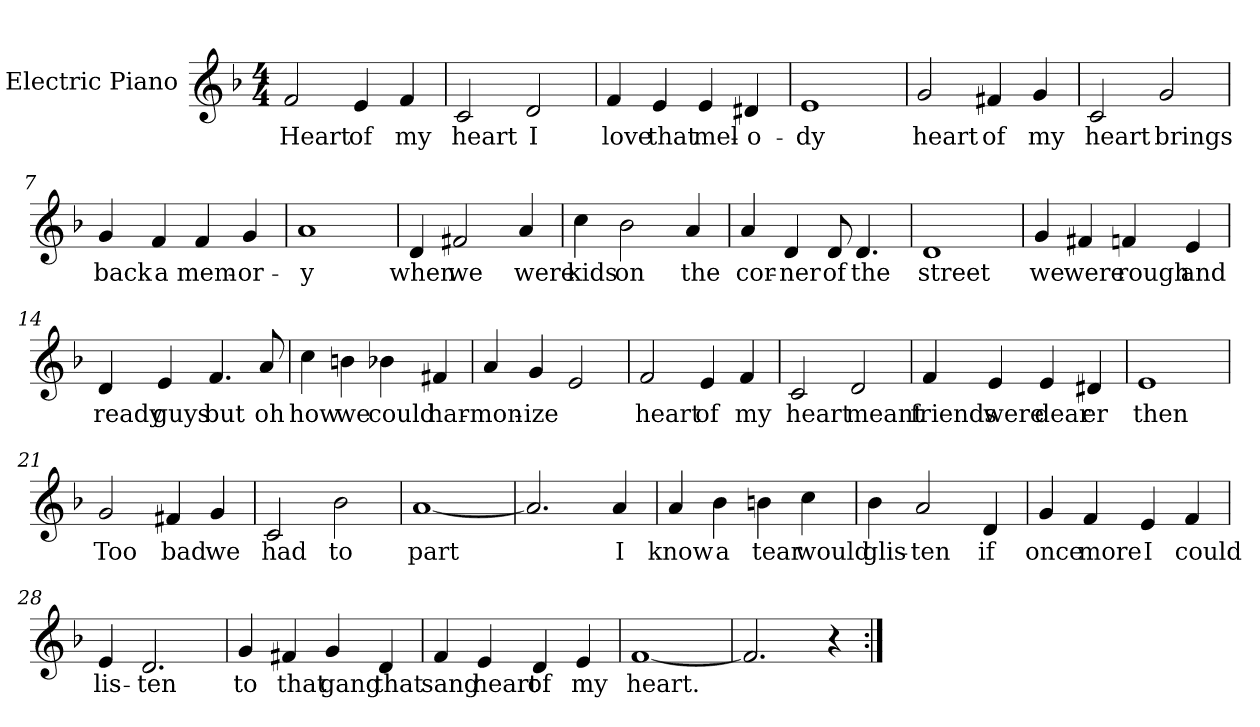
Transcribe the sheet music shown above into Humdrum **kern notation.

**kern	**text
*part1	*part1
*staff1	*staff1
*I"Electric Piano	*
*I'E.Pno	*
*clefG2	*
*k[b-]	*
*F:	*
*M4/4	*
=1	=1
2f/	Heart
4e/	of
4f/	my
=2	=2
2c/	heart
2d/	I
=3	=3
4f/	love
4e/	that
4e/	mel-
4d#X/	-o-
=4	=4
1e	-dy
!!LO:LB:g=z
=5	=5
2g/	heart
4f#X/	of
4g/	my
=6	=6
2c/	heart
2g/	brings
=7	=7
4g/	back
4f/	a
4f/	mem-
4g/	-or-
=8	=8
1a	-y
!!LO:LB:g=z
=9	=9
4d/	when
2f#X/	we
4a/	were
=10	=10
4cc\	kids
2b-\	on
4a/	the
=11	=11
4a/	cor-
4d/	-ner
8d/	of
4.d/	the
=12	=12
1d	street
!!LO:LB:g=z
=13	=13
4g/	we
4f#X/	were
4fn/	rough
4e/	and
=14	=14
4d/	ready
4e/	guys
4.f/	but
8a/	oh
=15	=15
4cc\	how
4bn\	we
4b-X\	could
4f#X/	har-
=16	=16
4a/	-mon-
4g/	-ize
2e/	.
!!LO:LB:g=z
=17	=17
2f/	heart
4e/	of
4f/	my
=18	=18
2c/	heart
2d/	meant
=19	=19
4f/	friends
4e/	were
4e/	dear
4d#X/	er
=20	=20
1e	then
!!LO:LB:g=z
=21	=21
2g/	Too
4f#X/	bad
4g/	we
=22	=22
2c/	had
2b-\	to
=23	=23
[1a	part
=24	=24
2.a/]	.
4a/	I
!!LO:LB:g=z
=25	=25
4a/	know
4b-\	a
4bn\	tear
4cc\	would
=26	=26
4b-\	glis-
2a/	-ten
4d/	if
=27	=27
4g/	once
4f/	more
4e/	I
4f/	could
=28	=28
4e/	lis-
2.d/	-ten
!!LO:LB:g=z
=29	=29
4g/	to
4f#X/	that
4g/	gang
4d/	that
=30	=30
4f/	sang
4e/	heart
4d/	of
4e/	my
=31	=31
[1f	heart.
=32	=32
2.f/]	.
4r	.
=:|!	=:|!
*-	*-
